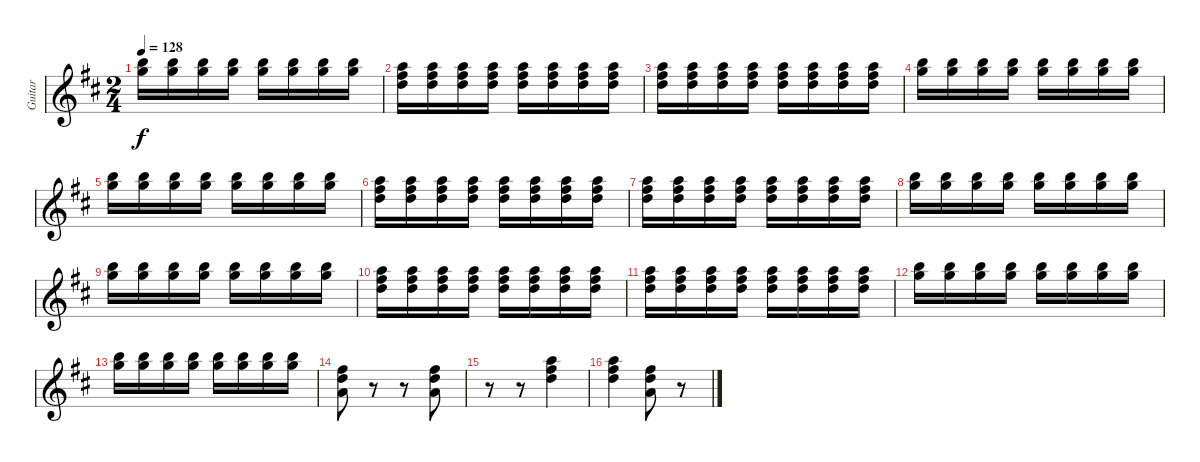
\track ("Guitar" "Guitar") {instrument acousticguitarsteel}
\staff {score}
\tuning (E4 B3 G3 D3 A2 E2) {hide}
\ts (2 4)
\tempo 128
\clef g2
\ks d
(7.1 8.2).16{dy f} (3.1 16.3).16 (7.1 8.2).16 (3.1 16.3).16 (7.1 8.2).16 (3.1 16.3).16 (7.1 8.2).16 (3.1 16.3).16 |
(5.1 7.2 7.3).16 (5.1 7.2 7.3).16 (5.1 7.2 7.3).16 (5.1 7.2 7.3).16 (5.1 7.2 7.3).16 (5.1 7.2 7.3).16 (5.1 7.2 7.3).16 (5.1 7.2 7.3).16 |
(5.1 7.2 7.3).16 (5.1 7.2 7.3).16 (5.1 7.2 7.3).16 (5.1 7.2 7.3).16 (5.1 7.2 7.3).16 (5.1 7.2 7.3).16 (5.1 7.2 7.3).16 (5.1 7.2 7.3).16 |
(7.1 8.2).16 (3.1 16.3).16 (7.1 8.2).16 (3.1 16.3).16 (7.1 8.2).16 (3.1 16.3).16 (7.1 8.2).16 (3.1 16.3).16 |
(7.1 8.2).16 (3.1 16.3).16 (7.1 8.2).16 (3.1 16.3).16 (7.1 8.2).16 (3.1 16.3).16 (7.1 8.2).16 (3.1 16.3).16 |
(5.1 7.2 7.3).16 (5.1 7.2 7.3).16 (5.1 7.2 7.3).16 (5.1 7.2 7.3).16 (5.1 7.2 7.3).16 (5.1 7.2 7.3).16 (5.1 7.2 7.3).16 (5.1 7.2 7.3).16 |
(5.1 7.2 7.3).16 (5.1 7.2 7.3).16 (5.1 7.2 7.3).16 (5.1 7.2 7.3).16 (5.1 7.2 7.3).16 (5.1 7.2 7.3).16 (5.1 7.2 7.3).16 (5.1 7.2 7.3).16 |
(7.1 8.2).16 (3.1 16.3).16 (7.1 8.2).16 (3.1 16.3).16 (7.1 8.2).16 (3.1 16.3).16 (7.1 8.2).16 (3.1 16.3).16 |
(7.1 8.2).16 (3.1 16.3).16 (7.1 8.2).16 (3.1 16.3).16 (7.1 8.2).16 (3.1 16.3).16 (7.1 8.2).16 (3.1 16.3).16 |
(5.1 7.2 7.3).16 (5.1 7.2 7.3).16 (5.1 7.2 7.3).16 (5.1 7.2 7.3).16 (5.1 7.2 7.3).16 (5.1 7.2 7.3).16 (5.1 7.2 7.3).16 (5.1 7.2 7.3).16 |
(5.1 7.2 7.3).16 (5.1 7.2 7.3).16 (5.1 7.2 7.3).16 (5.1 7.2 7.3).16 (5.1 7.2 7.3).16 (5.1 7.2 7.3).16 (5.1 7.2 7.3).16 (5.1 7.2 7.3).16 |
(7.1 8.2).16 (3.1 16.3).16 (7.1 8.2).16 (3.1 16.3).16 (7.1 8.2).16 (3.1 16.3).16 (7.1 8.2).16 (3.1 16.3).16 |
(7.1 8.2).16 (3.1 16.3).16 (7.1 8.2).16 (3.1 16.3).16 (7.1 8.2).16 (3.1 16.3).16 (7.1 8.2).16 (3.1 16.3).16 |
(2.1 3.2 2.3).8 r.8 r.8 (2.1 3.2 2.3).8 |
r.8 r.8 (2.1 3.2 14.3).4 |
(2.1 3.2 14.3).4 (2.1 3.2 2.3).8 r.8
